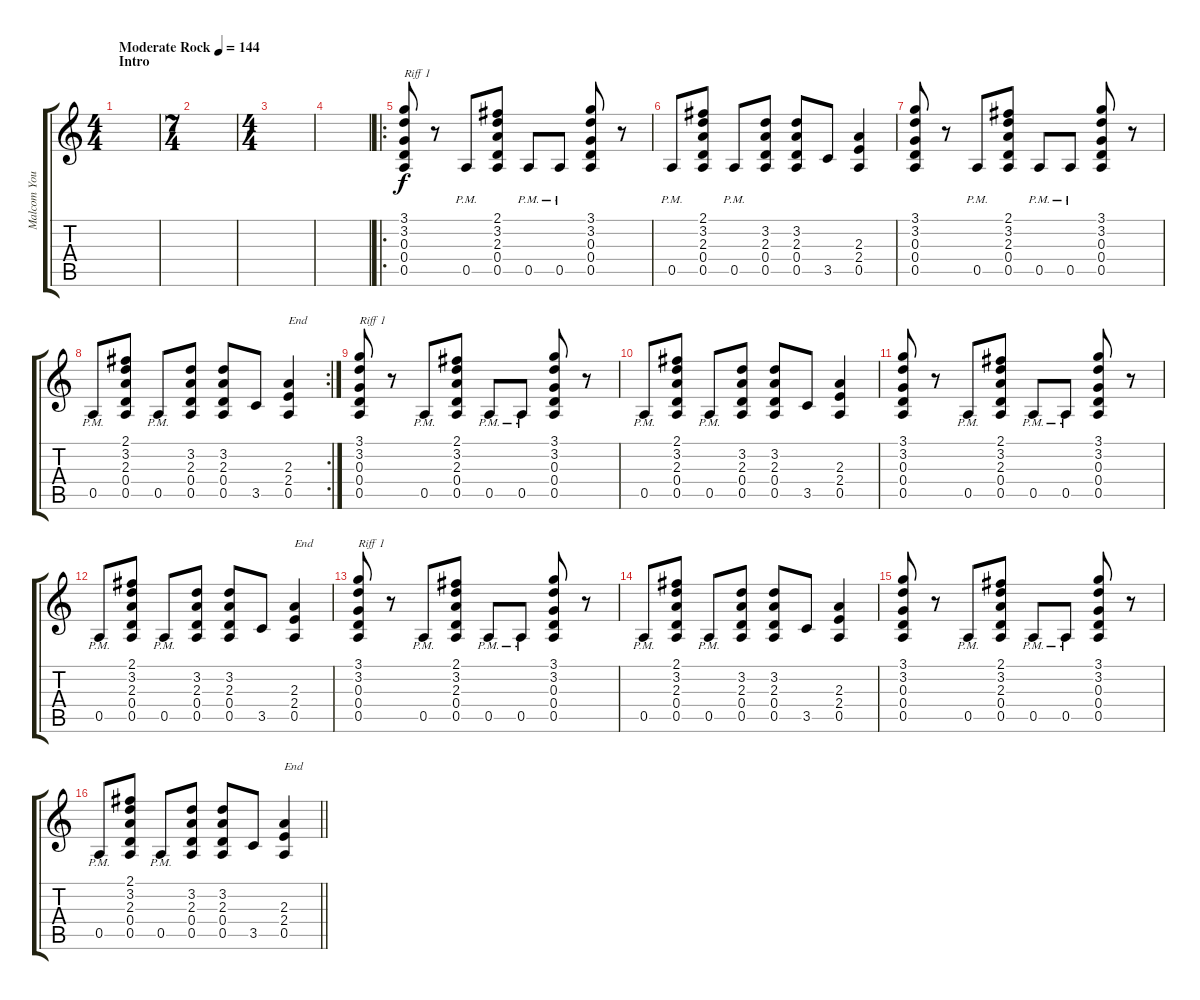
\track ("Malcom Young" "Malcom You") {instrument overdrivenguitar}
\staff {score tabs}
\tuning (E4 B3 G3 D3 A2 E2) {hide}
\ts (4 4)
\section ("" "Intro")
\tempo (144 "Moderate Rock")
\clef g2
\ks c
|
\ts (7 4)
|
\ts (4 4)
|
|
\ro
(3.1 3.2 0.3 0.4 0.5).8{txt "Riff 1"} r.8 0.5{pm}.8 (2.1 3.2 2.3 0.4 0.5).8 0.5{pm}.8 0.5{pm}.8 (3.1 3.2 0.3 0.4 0.5).8 r.8 |
0.5{pm}.8 (2.1 3.2 2.3 0.4 0.5).8 0.5{pm}.8 (3.2 2.3 0.4 0.5).8 (3.2 2.3 0.4 0.5).8 3.5.8 (2.3 2.4 0.5).4 |
(3.1 3.2 0.3 0.4 0.5).8 r.8 0.5{pm}.8 (2.1 3.2 2.3 0.4 0.5).8 0.5{pm}.8 0.5{pm}.8 (3.1 3.2 0.3 0.4 0.5).8 r.8 |
\rc 2
0.5{pm}.8 (2.1 3.2 2.3 0.4 0.5).8 0.5{pm}.8 (3.2 2.3 0.4 0.5).8 (3.2 2.3 0.4 0.5).8 3.5.8 (2.3 2.4 0.5).4{txt "End"} |
(3.1 3.2 0.3 0.4 0.5).8{txt "Riff 1"} r.8 0.5{pm}.8 (2.1 3.2 2.3 0.4 0.5).8 0.5{pm}.8 0.5{pm}.8 (3.1 3.2 0.3 0.4 0.5).8 r.8 |
0.5{pm}.8 (2.1 3.2 2.3 0.4 0.5).8 0.5{pm}.8 (3.2 2.3 0.4 0.5).8 (3.2 2.3 0.4 0.5).8 3.5.8 (2.3 2.4 0.5).4 |
(3.1 3.2 0.3 0.4 0.5).8 r.8 0.5{pm}.8 (2.1 3.2 2.3 0.4 0.5).8 0.5{pm}.8 0.5{pm}.8 (3.1 3.2 0.3 0.4 0.5).8 r.8 |
0.5{pm}.8 (2.1 3.2 2.3 0.4 0.5).8 0.5{pm}.8 (3.2 2.3 0.4 0.5).8 (3.2 2.3 0.4 0.5).8 3.5.8 (2.3 2.4 0.5).4{txt "End"} |
(3.1 3.2 0.3 0.4 0.5).8{txt "Riff 1"} r.8 0.5{pm}.8 (2.1 3.2 2.3 0.4 0.5).8 0.5{pm}.8 0.5{pm}.8 (3.1 3.2 0.3 0.4 0.5).8 r.8 |
0.5{pm}.8 (2.1 3.2 2.3 0.4 0.5).8 0.5{pm}.8 (3.2 2.3 0.4 0.5).8 (3.2 2.3 0.4 0.5).8 3.5.8 (2.3 2.4 0.5).4 |
(3.1 3.2 0.3 0.4 0.5).8 r.8 0.5{pm}.8 (2.1 3.2 2.3 0.4 0.5).8 0.5{pm}.8 0.5{pm}.8 (3.1 3.2 0.3 0.4 0.5).8 r.8 |
\barLineRight lightlight
0.5{pm}.8 (2.1 3.2 2.3 0.4 0.5).8 0.5{pm}.8 (3.2 2.3 0.4 0.5).8 (3.2 2.3 0.4 0.5).8 3.5.8 (2.3 2.4 0.5).4{txt "End"}
